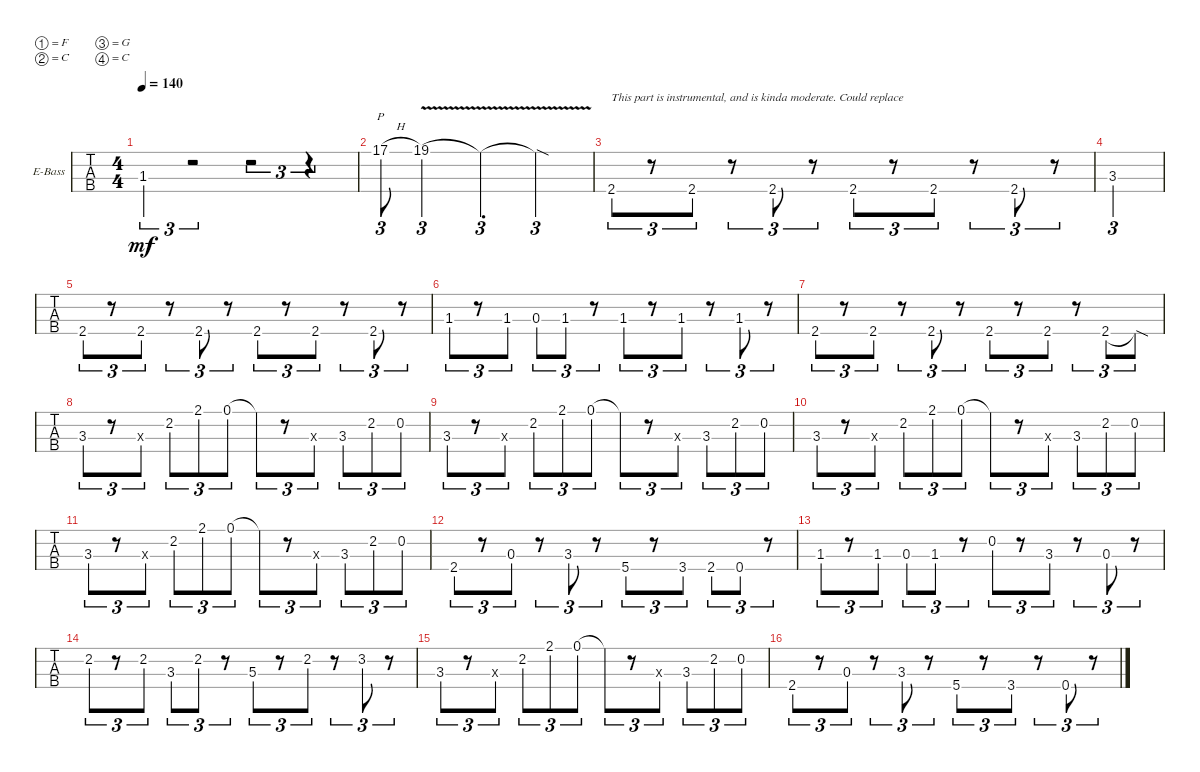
\defaultSystemsLayout 4
\bracketExtendMode groupsimilarinstruments
\firstSystemTrackNameOrientation horizontal
\otherSystemsTrackNameOrientation horizontal
\track ("Electric Bass" "E-Bass") {instrument electricbassfinger}
\staff {tabs}
\tuning (F2 C2 G1 C1)
\ts (4 4)
\tempo 140
\clef f4
\ks c
1.3.4{tu (3 2) dy mf} r.2{tu (3 2)} r.2{tu (3 2)} r.4{tu (3 2)} |
17.1{h}.8{p tu (3 2)} 19.1{v hac}.2{tu (3 2)} 19.1{v t}.4{d tu (3 2)} 19.1{v sod t}.2{tu (3 2)} |
2.4.8{tu (3 2) txt "This part is instrumental, and is kinda moderate. Could replace"} r.8{tu (3 2)} 2.4.8{tu (3 2)} r.8{tu (3 2)} 2.4.8{tu (3 2)} r.8{tu (3 2)} 2.4.8{tu (3 2)} r.8{tu (3 2)} 2.4.8{tu (3 2)} r.8{tu (3 2)} 2.4.8{tu (3 2)} r.8{tu (3 2)} |
3.3.4{tu (3 2)} |
2.4.8{tu (3 2)} r.8{tu (3 2)} 2.4.8{tu (3 2)} r.8{tu (3 2)} 2.4.8{tu (3 2)} r.8{tu (3 2)} 2.4.8{tu (3 2)} r.8{tu (3 2)} 2.4.8{tu (3 2)} r.8{tu (3 2)} 2.4.8{tu (3 2)} r.8{tu (3 2)} |
1.3.8{tu (3 2)} r.8{tu (3 2)} 1.3.8{tu (3 2)} 0.3.8{tu (3 2)} 1.3.8{tu (3 2)} r.8{tu (3 2)} 1.3.8{tu (3 2)} r.8{tu (3 2)} 1.3.8{tu (3 2)} r.8{tu (3 2)} 1.3.8{tu (3 2)} r.8{tu (3 2)} |
2.4.8{tu (3 2)} r.8{tu (3 2)} 2.4.8{tu (3 2)} r.8{tu (3 2)} 2.4.8{tu (3 2)} r.8{tu (3 2)} 2.4.8{tu (3 2)} r.8{tu (3 2)} 2.4.8{tu (3 2)} r.8{tu (3 2)} 2.4.8{tu (3 2)} 2.4{sod t}.8{tu (3 2)} |
3.3.8{tu (3 2)} r.8{tu (3 2)} 3.3{x}.8{tu (3 2)} 2.2.8{tu (3 2)} 2.1.8{tu (3 2)} 0.1.8{tu (3 2)} 0.1{t}.8{tu (3 2)} r.8{tu (3 2)} 0.3{x}.8{tu (3 2)} 3.3.8{tu (3 2)} 2.2.8{tu (3 2)} 0.2.8{tu (3 2)} |
3.3.8{tu (3 2)} r.8{tu (3 2)} 3.3{x}.8{tu (3 2)} 2.2.8{tu (3 2)} 2.1.8{tu (3 2)} 0.1.8{tu (3 2)} 0.1{t}.8{tu (3 2)} r.8{tu (3 2)} 0.3{x}.8{tu (3 2)} 3.3.8{tu (3 2)} 2.2.8{tu (3 2)} 0.2.8{tu (3 2)} |
3.3.8{tu (3 2)} r.8{tu (3 2)} 3.3{x}.8{tu (3 2)} 2.2.8{tu (3 2)} 2.1.8{tu (3 2)} 0.1.8{tu (3 2)} 0.1{t}.8{tu (3 2)} r.8{tu (3 2)} 0.3{x}.8{tu (3 2)} 3.3.8{tu (3 2)} 2.2.8{tu (3 2)} 0.2.8{tu (3 2)} |
3.3.8{tu (3 2)} r.8{tu (3 2)} 3.3{x}.8{tu (3 2)} 2.2.8{tu (3 2)} 2.1.8{tu (3 2)} 0.1.8{tu (3 2)} 0.1{t}.8{tu (3 2)} r.8{tu (3 2)} 0.3{x}.8{tu (3 2)} 3.3.8{tu (3 2)} 2.2.8{tu (3 2)} 0.2.8{tu (3 2)} |
2.4.8{tu (3 2)} r.8{tu (3 2)} 0.3.8{tu (3 2)} r.8{tu (3 2)} 3.3.8{tu (3 2)} r.8{tu (3 2)} 5.4.8{tu (3 2)} r.8{tu (3 2)} 3.4.8{tu (3 2)} 2.4.8{tu (3 2)} 0.4.8{tu (3 2)} r.8{tu (3 2)} |
1.3.8{tu (3 2)} r.8{tu (3 2)} 1.3.8{tu (3 2)} 0.3.8{tu (3 2)} 1.3.8{tu (3 2)} r.8{tu (3 2)} 0.2.8{tu (3 2)} r.8{tu (3 2)} 3.3.8{tu (3 2)} r.8{tu (3 2)} 0.3.8{tu (3 2)} r.8{tu (3 2)} |
2.2.8{tu (3 2)} r.8{tu (3 2)} 2.2.8{tu (3 2)} 3.3.8{tu (3 2)} 2.2.8{tu (3 2)} r.8{tu (3 2)} 5.3.8{tu (3 2)} r.8{tu (3 2)} 2.2.8{tu (3 2)} r.8{tu (3 2)} 3.2.8{tu (3 2)} r.8{tu (3 2)} |
3.3.8{tu (3 2)} r.8{tu (3 2)} 0.3{x}.8{tu (3 2)} 2.2.8{tu (3 2)} 2.1.8{tu (3 2)} 0.1.8{tu (3 2)} 0.1{t}.8{tu (3 2)} r.8{tu (3 2)} 0.3{x}.8{tu (3 2)} 3.3.8{tu (3 2)} 2.2.8{tu (3 2)} 0.2.8{tu (3 2)} |
2.4.8{tu (3 2)} r.8{tu (3 2)} 0.3.8{tu (3 2)} r.8{tu (3 2)} 3.3.8{tu (3 2)} r.8{tu (3 2)} 5.4.8{tu (3 2)} r.8{tu (3 2)} 3.4.8{tu (3 2)} r.8{tu (3 2)} 0.4.8{tu (3 2)} r.8{tu (3 2)}
